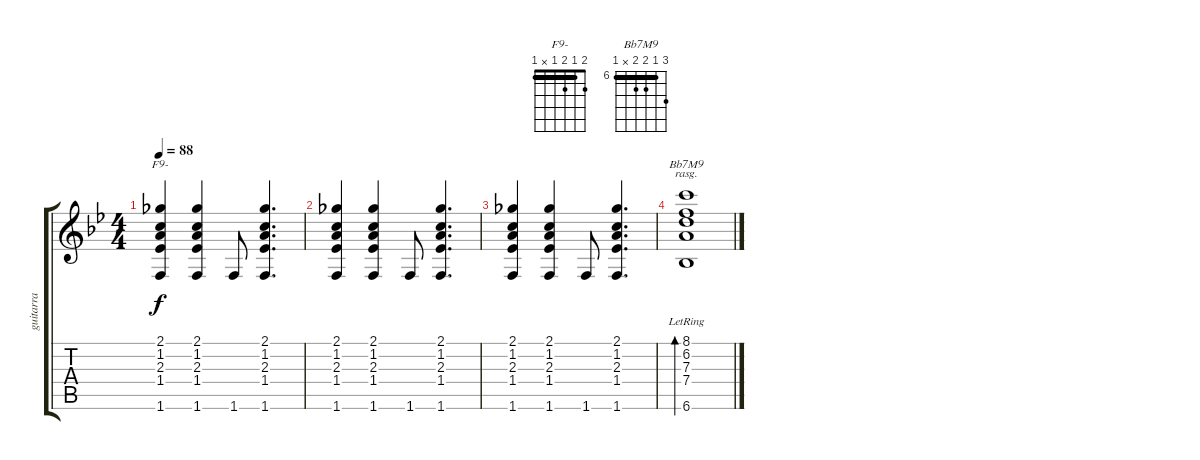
\track ("guitarra" "guitarra") {instrument acousticguitarsteel}
\staff {score tabs}
\tuning (E4 B3 G3 D3 A2 E2) {hide}
\chord ("F9-" 2 1 2 1 x 1) {barre 1}
\chord ("Bb7M9" 8 6 7 7 x 6) {firstfret 6 barre 6}
\ts (4 4)
\tempo 88
\clef g2
\ks bb
(2.1 1.2 2.3 1.4 1.6).4{ch "F9-" dy f} (2.1 1.2 2.3 1.4 1.6).4 1.6.8 (2.1 1.2 2.3 1.4 1.6).4{d} |
(2.1 1.2 2.3 1.4 1.6).4 (2.1 1.2 2.3 1.4 1.6).4 1.6.8 (2.1 1.2 2.3 1.4 1.6).4{d} |
(2.1 1.2 2.3 1.4 1.6).4 (2.1 1.2 2.3 1.4 1.6).4 1.6.8 (2.1 1.2 2.3 1.4 1.6).4{d} |
(8.1{lr} 6.2 7.3 7.4 6.6).1{bd 480 ch "Bb7M9" rasg ii}
